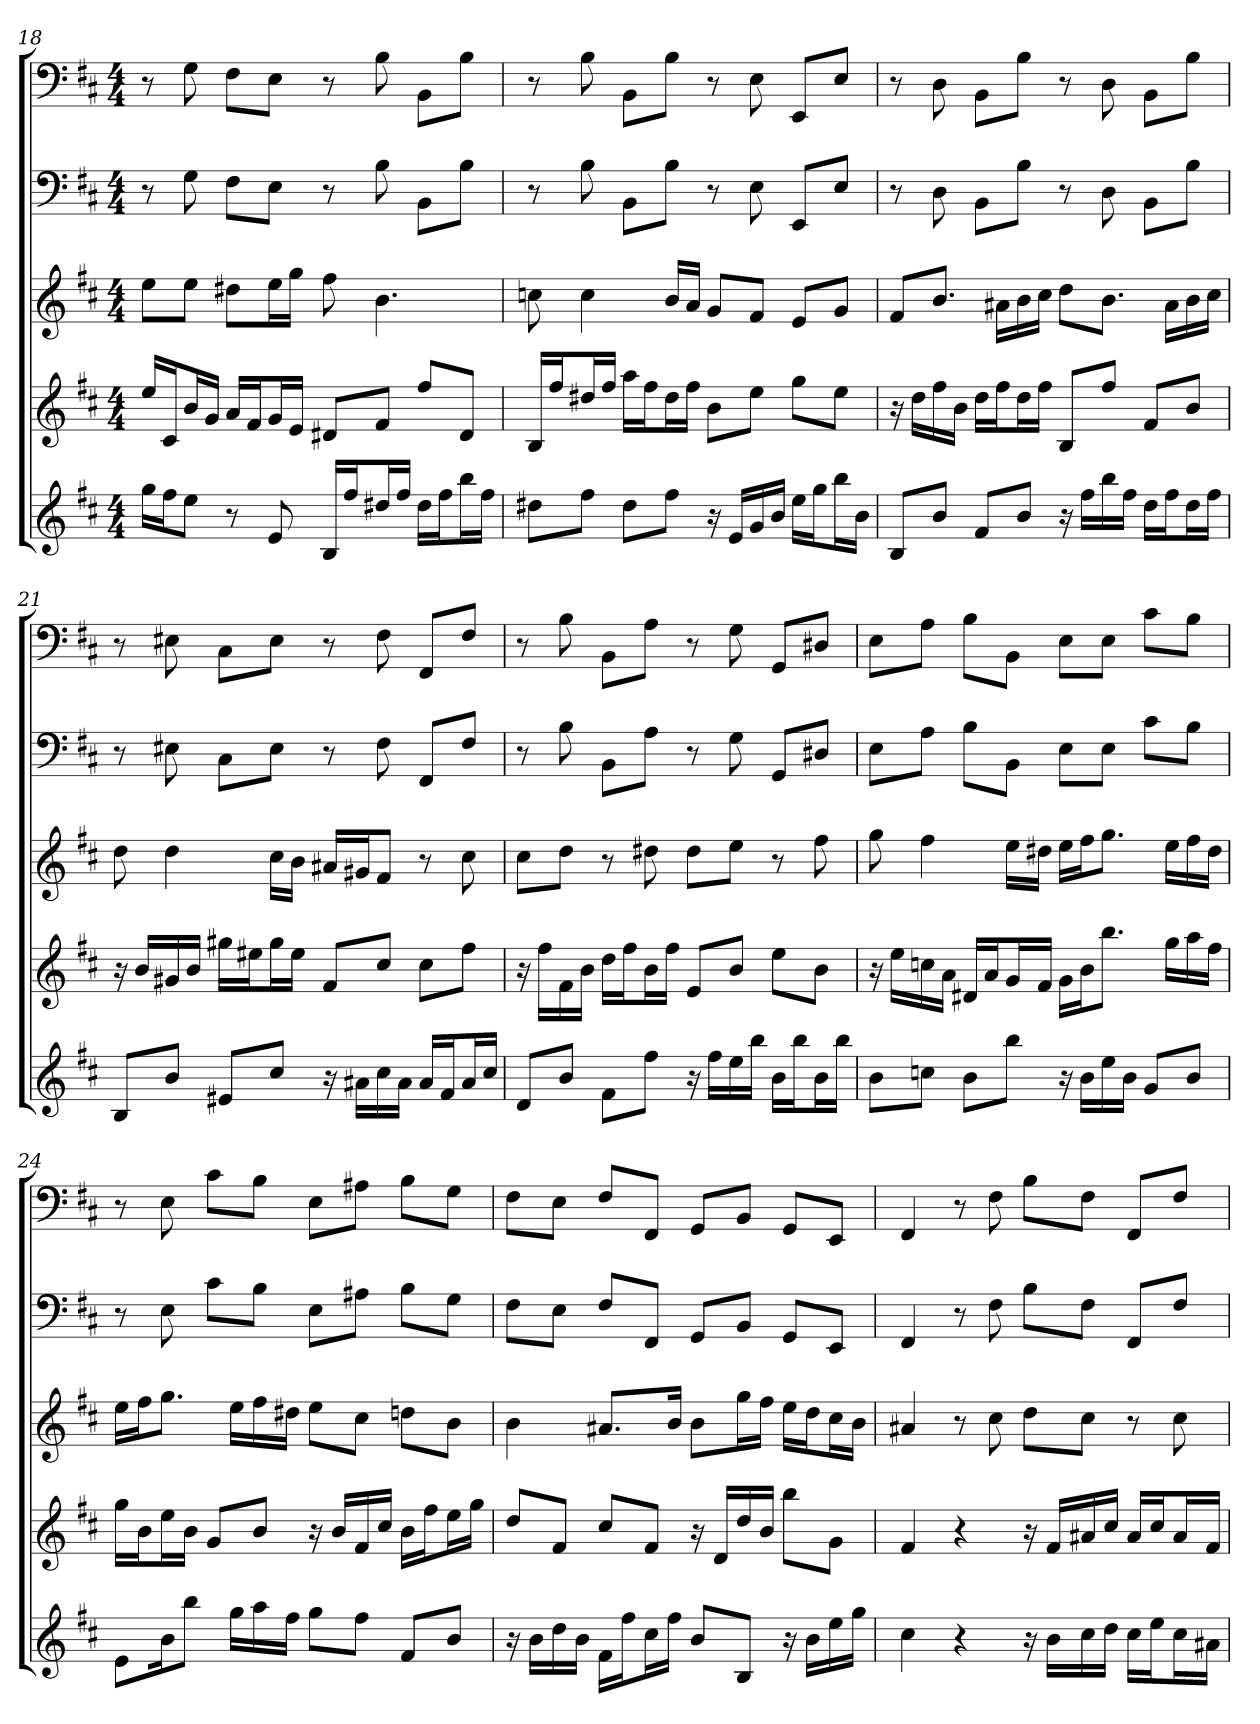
**kern	**kern	**kern	**kern	**kern
*part5	*part4	*part3	*part2	*part1
*staff5	*staff4	*staff3	*staff2	*staff1
*	*	*	*clefF4	*clefF4
*k[f#c#]	*k[f#c#]	*k[f#c#]	*k[f#c#]	*k[f#c#]
*b:	*b:	*b:	*b:	*b:
*M4/4	*M4/4	*M4/4	*M4/4	*M4/4
=18	=18	=18	=18	=18
16ggLL	16eeLL	8eeL	8r	8r
16ff#J	16c#J	.	.	.
8eeJ	16bL	8eeJ	8G	8G
.	16gJJ	.	.	.
8r	16aLL	8dd#XL	8F#\L	8F#\L
.	16f#J	.	.	.
8e	16gL	16eeL	8E\J	8E\J
.	16eJJ	16ggJJ	.	.
16BLL	8d#XL	8ff#	8r	8r
16ff#J	.	.	.	.
16dd#XL	8f#J	4.b	8B	8B
16ff#JJ	.	.	.	.
16dd#LL	8ff#L	.	8BB\L	8BB\L
16ff#J	.	.	.	.
16bbL	8d#J	.	8B\J	8B\J
16ff#JJ	.	.	.	.
=19	=19	=19	=19	=19
8dd#XL	16BLL	8ccn	8r	8r
.	16ff#J	.	.	.
8ff#J	16dd#XL	4cc	8B	8B
.	16ff#JJ	.	.	.
8dd#L	16aaLL	.	8BB\L	8BB\L
.	16ff#J	.	.	.
8ff#J	16dd#L	16bLL	8B\J	8B\J
.	16ff#JJ	16aJJ	.	.
16r	8bL	8gL	8r	8r
16eLL	.	.	.	.
16g	8eeJ	8f#J	8E	8E
16bJJ	.	.	.	.
16eeLL	8ggL	8eL	8EE/L	8EE/L
16ggJ	.	.	.	.
16bbL	8eeJ	8gJ	8E/J	8E/J
16bJJ	.	.	.	.
=20	=20	=20	=20	=20
8BL	16r	8f#L	8r	8r
.	16ddLL	.	.	.
8bJ	16ff#	8.bJ	8D	8D
.	16bJJ	.	.	.
8f#L	16ddLL	.	8BB\L	8BB\L
.	16ff#J	16a#XLL	.	.
8bJ	16ddL	16b	8B\J	8B\J
.	16ff#JJ	16cc#JJ	.	.
16r	8BL	8ddL	8r	8r
16ff#LL	.	.	.	.
16bb	8ff#J	8.bJ	8D	8D
16ff#JJ	.	.	.	.
16ddLL	8f#L	.	8BB\L	8BB\L
16ff#J	.	16a#LL	.	.
16ddL	8bJ	16b	8B\J	8B\J
16ff#JJ	.	16cc#JJ	.	.
=21	=21	=21	=21	=21
8BL	16r	8dd	8r	8r
.	16bLL	.	.	.
8bJ	16g#X	4dd	8E#X	8E#X
.	16bJJ	.	.	.
8e#XL	16gg#XLL	.	8C#\L	8C#\L
.	16ee#XJ	.	.	.
8cc#J	16gg#L	16cc#LL	8E#\J	8E#\J
.	16ee#JJ	16bJJ	.	.
16r	8f#L	16a#XLL	8r	8r
16a#XLL	.	16g#XJ	.	.
16cc#	8cc#J	8f#J	8F#	8F#
16a#JJ	.	.	.	.
16a#LL	8cc#L	8r	8FF#/L	8FF#/L
16f#J	.	.	.	.
16a#L	8ff#J	8cc#	8F#/J	8F#/J
16cc#JJ	.	.	.	.
=22	=22	=22	=22	=22
8dL	16r	8cc#L	8r	8r
.	16ff#LL	.	.	.
8bJ	16f#	8ddJ	8B	8B
.	16bJJ	.	.	.
8f#L	16ddLL	8r	8BB\L	8BB\L
.	16ff#J	.	.	.
8ff#J	16bL	8dd#X	8A\J	8A\J
.	16ff#JJ	.	.	.
16r	8eL	8dd#L	8r	8r
16ff#LL	.	.	.	.
16ee	8bJ	8eeJ	8G	8G
16bbJJ	.	.	.	.
16bLL	8eeL	8r	8GG/L	8GG/L
16bbJ	.	.	.	.
16bL	8bJ	8ff#	8D#X/J	8D#X/J
16bbJJ	.	.	.	.
=23	=23	=23	=23	=23
8bL	16r	8gg	8E\L	8E\L
.	16eeLL	.	.	.
8ccnJ	16ccn	4ff#	8A\J	8A\J
.	16aJJ	.	.	.
8bL	16d#XLL	.	8B\L	8B\L
.	16aJ	.	.	.
8bbJ	16gL	16eeLL	8BB\J	8BB\J
.	16f#JJ	16dd#XJJ	.	.
16r	16gLL	16eeLL	8E\L	8E\L
16bLL	16bJ	16ff#J	.	.
16ee	8.bbJ	8.ggJ	8E\J	8E\J
16bJJ	.	.	.	.
8gL	.	.	8c#\L	8c#\L
.	16ggLL	16eeLL	.	.
8bJ	16aa	16ff#	8B\J	8B\J
.	16ff#JJ	16dd#JJ	.	.
=24	=24	=24	=24	=24
8eL	16ggLL	16eeLL	8r	8r
.	16bJ	16ff#J	.	.
16bK	16eeL	8.ggJ	8E	8E
8bbJ	16bJJ	.	.	.
.	8gL	.	8c#\L	8c#\L
16ggLL	.	16eeLL	.	.
16aa	8bJ	16ff#	8B\J	8B\J
16ff#JJ	.	16dd#XJJ	.	.
8ggL	16r	8eeL	8E\L	8E\L
.	16bLL	.	.	.
8ff#J	16f#	8cc#J	8A#X\J	8A#X\J
.	16cc#JJ	.	.	.
8f#L	16bLL	8ddnL	8B\L	8B\L
.	16ff#J	.	.	.
8bJ	16eeL	8bJ	8G\J	8G\J
.	16ggJJ	.	.	.
=25	=25	=25	=25	=25
16r	8ddL	4b	8F#\L	8F#\L
16bLL	.	.	.	.
16dd	8f#J	.	8E\J	8E\J
16bJJ	.	.	.	.
16f#LL	8cc#L	8.a#XL	8F#/L	8F#/L
16ff#J	.	.	.	.
16cc#L	8f#J	.	8FF#/J	8FF#/J
16ff#JJ	.	16bJk	.	.
8bL	16r	8bL	8GG/L	8GG/L
.	16dLL	.	.	.
8BJ	16dd	16ggL	8BB/J	8BB/J
.	16bJJ	16ff#JJ	.	.
16r	8bbL	16eeLL	8GG/L	8GG/L
16bLL	.	16ddJ	.	.
16ee	8gJ	16cc#L	8EE/J	8EE/J
16ggJJ	.	16bJJ	.	.
=26	=26	=26	=26	=26
4cc#	4f#	4a#X	4FF#	4FF#
4r	4r	8r	8r	8r
.	.	8cc#	8F#	8F#
16r	16r	8ddL	8B\L	8B\L
16bLL	16f#LL	.	.	.
16cc#	16a#X	8cc#J	8F#\J	8F#\J
16ddJJ	16cc#JJ	.	.	.
16cc#LL	16a#LL	8r	8FF#/L	8FF#/L
16eeJ	16cc#J	.	.	.
16cc#L	16a#L	8cc#	8F#/J	8F#/J
16a#XJJ	16f#JJ	.	.	.
=	=	=	=	=
*-	*-	*-	*-	*-
